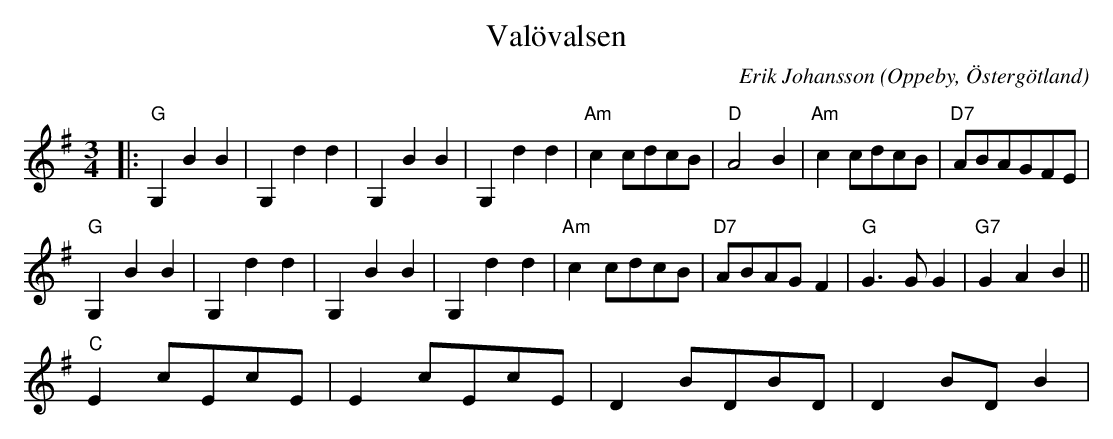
X:1
T:Valövalsen
C:Erik Johansson
O:Oppeby, Östergötland
Q:140
M:3/4
L:1/8
K:G
|:"G"G,2B2B2|G,2d2d2 |G,2B2B2|G,2d2d2 |"Am" c2 cdcB| "D" A4 B2 | "Am" c2 cdcB |"D7" ABAGFE |
"G"G,2B2B2|G,2d2d2 |G,2B2B2|G,2d2d2 |"Am" c2 cdcB| "D7" ABAGF2 | "G" G3 G G2 |"G7" G2A2B2 ||
"C" E2 cEcE |E2 cEcE| D2 BDBD | D2 BD B2 |
